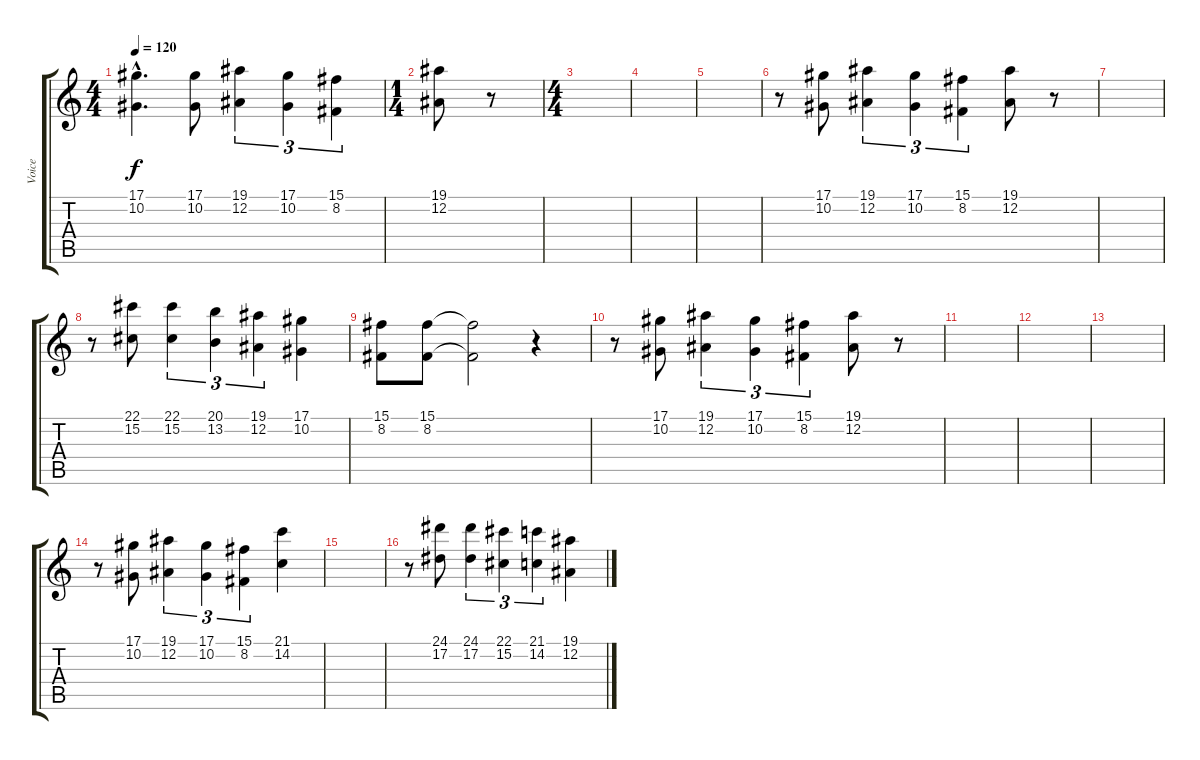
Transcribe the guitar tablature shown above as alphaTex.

\track ("Voice" "Voice") {instrument lead1square}
\staff {score tabs}
\tuning (Eb4 Bb3 Gb3 Db3 Ab2 Eb2) {hide}
\ts (4 4)
\tempo 120
\clef g2
\ks c
(17.1{hac} 10.2{hac}).4{d dy f} (17.1 10.2).8 (19.1 12.2).4{tu (3 2)} (17.1 10.2).4{tu (3 2)} (15.1 8.2).4{tu (3 2)} |
\ts (1 4)
(19.1 12.2).8 r.8 |
\ts (4 4)
|
|
|
r.8 (17.1 10.2).8 (19.1 12.2).4{tu (3 2)} (17.1 10.2).4{tu (3 2)} (15.1 8.2).4{tu (3 2)} (19.1 12.2).8 r.8 |
|
r.8 (22.1 15.2).8 (22.1 15.2).4{tu (3 2)} (20.1 13.2).4{tu (3 2)} (19.1 12.2).4{tu (3 2)} (17.1 10.2).4 |
(15.1 8.2).8 (15.1 8.2).8 (15.1{t} 8.2{t}).2 r.4 |
r.8 (17.1 10.2).8 (19.1 12.2).4{tu (3 2)} (17.1 10.2).4{tu (3 2)} (15.1 8.2).4{tu (3 2)} (19.1 12.2).8 r.8 |
|
|
|
r.8 (17.1 10.2).8 (19.1 12.2).4{tu (3 2)} (17.1 10.2).4{tu (3 2)} (15.1 8.2).4{tu (3 2)} (21.1 14.2).4 |
|
r.8 (24.1 17.2).8 (24.1 17.2).4{tu (3 2)} (22.1 15.2).4{tu (3 2)} (21.1 14.2).4{tu (3 2)} (19.1 12.2).4
